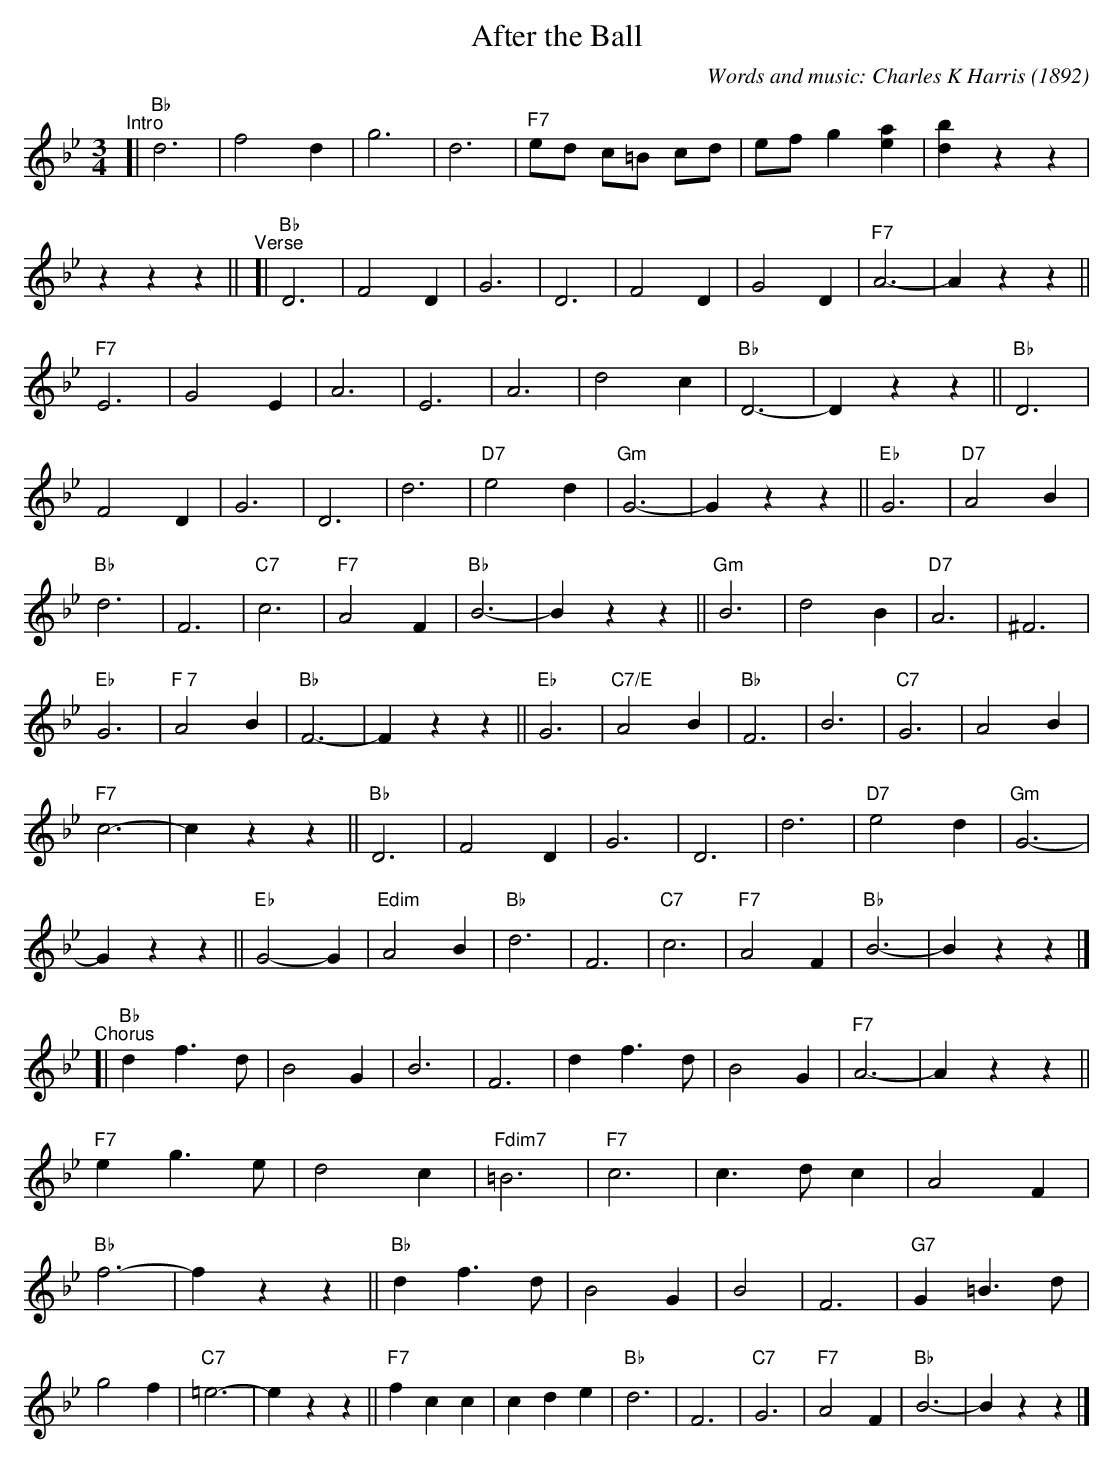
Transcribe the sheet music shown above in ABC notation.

X:1
T: After the Ball
C: Words and music: Charles K Harris (1892)
M: 3/4
L: 1/8
K: Bb
"^Intro"[| \
"Bb"d6 | f4 d2 | g6 | d6 | "F7"ed c=B cd | ef g2 [a2e2] | [b2d2] z2 z2 | z2 z2 z2 ||
"^Verse"[|\
"Bb"D6 | F4 D2 | G6 | D6 | F4 D2 | G4 D2 | "F7"A6- | A2 z2 z2 ||
"F7"E6 | G4 E2 | A6 | E6 | A6 | d4 c2 | "Bb"D6- | D2 z2 z2 ||
"Bb"D6 | F4 D2 | G6 | D6 | d6 | "D7"e4 d2 | "Gm"G6- | G2 z2 z2 ||
"Eb"G6 | "D7"A4 B2 | "Bb"d6 | F6 | "C7"c6 | "F7"A4 F2 | "Bb"B6- | B2 z2 z2 ||
"Gm"B6 | d4 B2 | "D7"A6 | ^F6 | "Eb"G6 | "F 7"A4 B2 | "Bb"F6- | F2 z2 z2 ||
"Eb"G6 | "C7/E"A4 B2 | "Bb"F6 | B6 | "C7"G6 | A4 B2 | "F7"c6- | c2 z2 z2 ||
"Bb"D6 | F4 D2 | G6 | D6 | d6 | "D7"e4 d2 | "Gm"G6- | G2 z2 z2 ||
"Eb"G4-G2 | "Edim"A4 B2 | "Bb"d6 | F6 | "C7"c6 | "F7"A4 F2 | "Bb"B6- | B2 z2 z2 |]
"^Chorus"[|\
"Bb"d2 f3 d | B4 G2 | B6 | F6 | d2 f3 d | B4 G2 | "F7"A6- | A2 z2 z2 ||
"F7"e2 g3 e | d4 c2 | "Fdim7"=B6 | "F7"c6 | c3 d c2 | A4 F2 | "Bb"f6- | f2 z2 z2 ||
"Bb"d2 f3 d | B4 G2 | B4 | F6 | "G7"G2 =B3 d | g4 f2 | "C7"=e6- | e2 z2 z2 ||
"F7"f2 c2 c2 | c2 d2 e2 | "Bb"d6 | F6 | "C7"G6 | "F7"A4 F2 | "Bb"B6- | B2 z2 z2 |]
